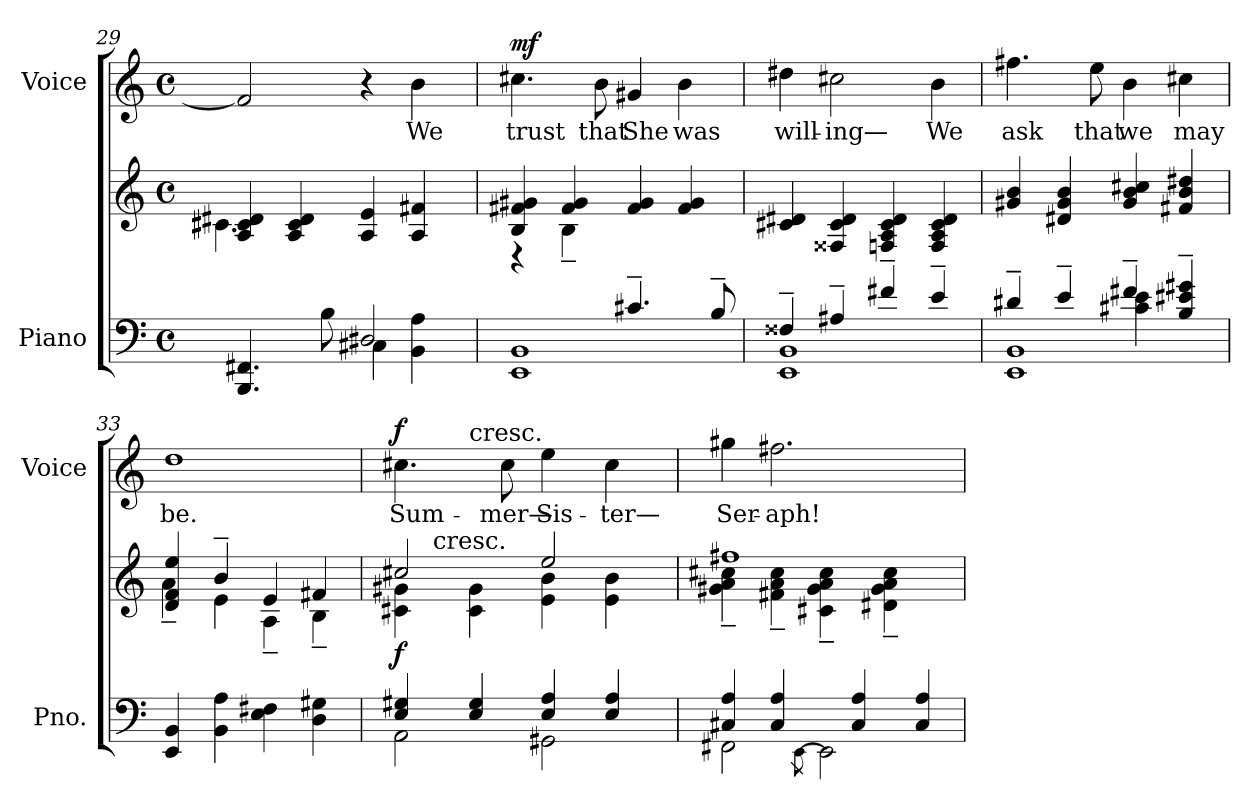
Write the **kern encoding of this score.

**kern	**kern	**dynam	**kern	**text	**dynam
*part2	*part2	*part2	*part1	*part1	*part1
*staff3	*staff2	*staff2/3	*staff1	*staff1	*staff1
*I"Piano	*	*	*I"Voice	*	*
*I'Pno.	*	*	*I'Voice	*	*
*clefF4	*clefG2	*	*clefG2	*	*
*k[]	*k[]	*	*k[]	*	*
*M4/4	*M4/4	*	*M4/4	*	*
*met(c)	*met(c)	*	*met(c)	*	*
=29	=29	=29	=29	=29	=29
*^	*^	*	*	*	*
4.BBBi/ 4.FF#Xi	2ryy	4Ai/ 4c#Xi 4d#Xi	4.c#i\	.	2f#i/]	.	.
.	.	4Ai/ 4c#i 4d#i	.	.	.	.	.
8Bi\	.	.	2ryy	.	.	.	.
2D#Xi/	4C#Xi\	4Ai/ 4ei	.	.	4r	.	.
!	!	!	!	!	!	!LO:LY:b:color=#000000	!
.	4BBi\ 4Ai	4Ai/ 4f#Xi	.	.	4bi\	We	.
.	.	.	8ryy	.	.	.	.
!!LO:LB:g=z
=30	=30	=30	=30	=30	=30	=30	=30
!	!	!	!	!	!	!LO:LY:b:color=#000000	!
2ryy	1EEi 1BBi	4Bi/ 4f#Xi 4g#Xi	4r	.	4.cc#Xi\	trust	mf
.	.	4f#i/ 4g#i	4B~i\	.	.	.	.
!	!	!	!	!	!	!LO:LY:b:color=#000000	!
.	.	.	.	.	8bi\	that	.
!	!	!	!	!	!	!LO:LY:b:color=#000000	!
4.c#X~i/	.	4f#i/ 4g#i	2ryy	.	4g#Xi/	She	.
!	!	!	!	!	!	!LO:LY:b:color=#000000	!
.	.	4f#i/ 4g#i	.	.	4bi\	was	.
8B~i/	.	.	.	.	.	.	.
*	*	*v	*v	*	*	*	*
=31	=31	=31	=31	=31	=31	=31
!	!	!	!	!	!LO:LY:b:color=#000000	!
4F##X~i/	1EEi 1BBi	4c#Xi/ 4d#Xi	.	4dd#Xi\	will-	.
!	!	!	!	!	!LO:LY:b:color=#000000	!
4A#X~i/	.	4F##Xi/ 4c#i 4d#i	.	2cc#Xi\	-ing—	.
4f#X~i/	.	4Fi/ 4Ai 4c#i 4d#i	.	.	.	.
!	!	!	!	!	!LO:LY:b:color=#000000	!
4e~i/	.	4Fi/ 4Ai 4c#i 4d#i	.	4bi\	We	.
=32	=32	=32	=32	=32	=32	=32
*	*^	*	*	*	*	*
!	!	!	!	!	!	!LO:LY:b:color=#000000	!
4d#X~i/	1EEi 1BBi	2ryy	4g#Xi/ 4bi	.	4.ff#Xi\	ask	.
4e~i/	.	.	4d#Xi/ 4g#i 4bi	.	.	.	.
!	!	!	!	!	!	!LO:LY:b:color=#000000	!
.	.	.	.	.	8eei\	that	.
!	!	!	!	!	!	!LO:LY:b:color=#000000	!
4f#X~i/	.	4c#Xi\ 4ei	4g#i/ 4bi 4cc#Xi	.	4bi\	we	.
!	!	!	!	!	!	!LO:LY:b:color=#000000	!
4Bi/~ 4e#Xi~ 4g#Xi~	.	4ryy	4f#Xi/ 4bi 4dd#Xi	.	4cc#Xi\	may	.
*v	*v	*v	*	*	*	*	*
!!LO:PB:g=z
=33	=33	=33	=33	=33	=33
*	*^	*	*	*	*
*^	*	*	*	*	*	*
*	*^	*	*	*	*	*	*
!	!	!	!	!	!	!	!LO:LY:b:color=#000000	!
*v	*v	*v	*	*	*	*	*	*
4EEi/ 4BBi	4di/ 4fi 4eei	4a~i\	.	1ddi	be.	.
4BBi\ 4Ai	4b~i/	4ei\	.	.	.	.
4Ei\ 4F#Xi	4ei/	4A~i\	.	.	.	.
4Di\ 4G#Xi	4f#Xi/	4B~i\	.	.	.	.
=34	=34	=34	=34	=34	=34	=34
*^	*	*	*	*	*	*
!	!	!	!	!	!	!LO:LY:b:color=#000000	!
*	*	*	*^	*	*^	*	*
4Ei/ 4G#Xi	2AAi\	2cc#Xi/	4c#Xi\ 4g#Xi	16ryy	f	4.cc#Xi\	4ryy	Sum-	f
.	.	.	.	32ryy	.	.	.	.	.
.	.	.	.	256ryy	.	.	.	.	.
!	!	!	!	!LO:TX:a:t=cresc.	!	!	!	!	!
.	.	.	.	2ryy	.	.	.	.	.
!	!	!	!	!	!	!	!LO:TX:a:t=cresc.	!	!
4Ei/ 4G#i	.	.	4c#i\ 4g#i	.	.	.	2.ryy	.	.
!	!	!	!	!	!	!	!	!LO:LY:b:color=#000000	!
.	.	.	.	.	.	8cc#i\	.	-mer—	.
!	!	!	!	!	!	!	!	!LO:LY:b:color=#000000	!
4Ei/ 4Ai	2GG#Xi\	2eei/	4ei\ 4bi	.	.	4eei\	.	Sis-	.
.	.	.	.	4ryy	.	.	.	.	.
!	!	!	!	!	!	!	!	!LO:LY:b:color=#000000	!
4Ei/ 4Ai	.	.	4ei\ 4bi	.	.	4cc#i\	.	-ter—	.
.	.	.	.	8ryy	.	.	.	.	.
.	.	.	.	64..ryy	.	.	.	.	.
*	*	*	*v	*v	*	*	*	*	*
*	*	*	*	*	*v	*v	*	*
=35	=35	=35	=35	=35	=35	=35	=35
*	*	*	*^	*	*^	*	*
!	!	!	!	!	!	!	!	!LO:LY:b:color=#000000	!
*	*	*	*v	*v	*	*	*	*	*
*	*	*	*	*	*v	*v	*	*
4C#Xi/ 4Ai	2FF#Xi\	1ff#Xi	4g#Xi\~ 4ai~ 4cc#Xi~	.	4gg#Xi\	Ser-	.
!	!	!	!	!	!	!LO:LY:b:color=#000000	!
4C#i/ 4Ai	.	.	4f#Xi\~ 4ai~ 4cc#i~	.	2.ff#Xi\	-aph!	.
8qryy	[<8qEEi\	.	.	.	.	.	.
4C#i/ 4Ai	2EEi\]	.	4c#Xi\~ 4g#i~ 4ai~ 4cc#i~	.	.	.	.
4C#i/ 4Ai	.	.	4d#Xi\~ 4g#i~ 4ai~ 4cc#i~	.	.	.	.
*v	*v	*	*	*	*	*	*
*	*v	*v	*	*	*	*
=	=	=	=	=	=
*-	*-	*-	*-	*-	*-
